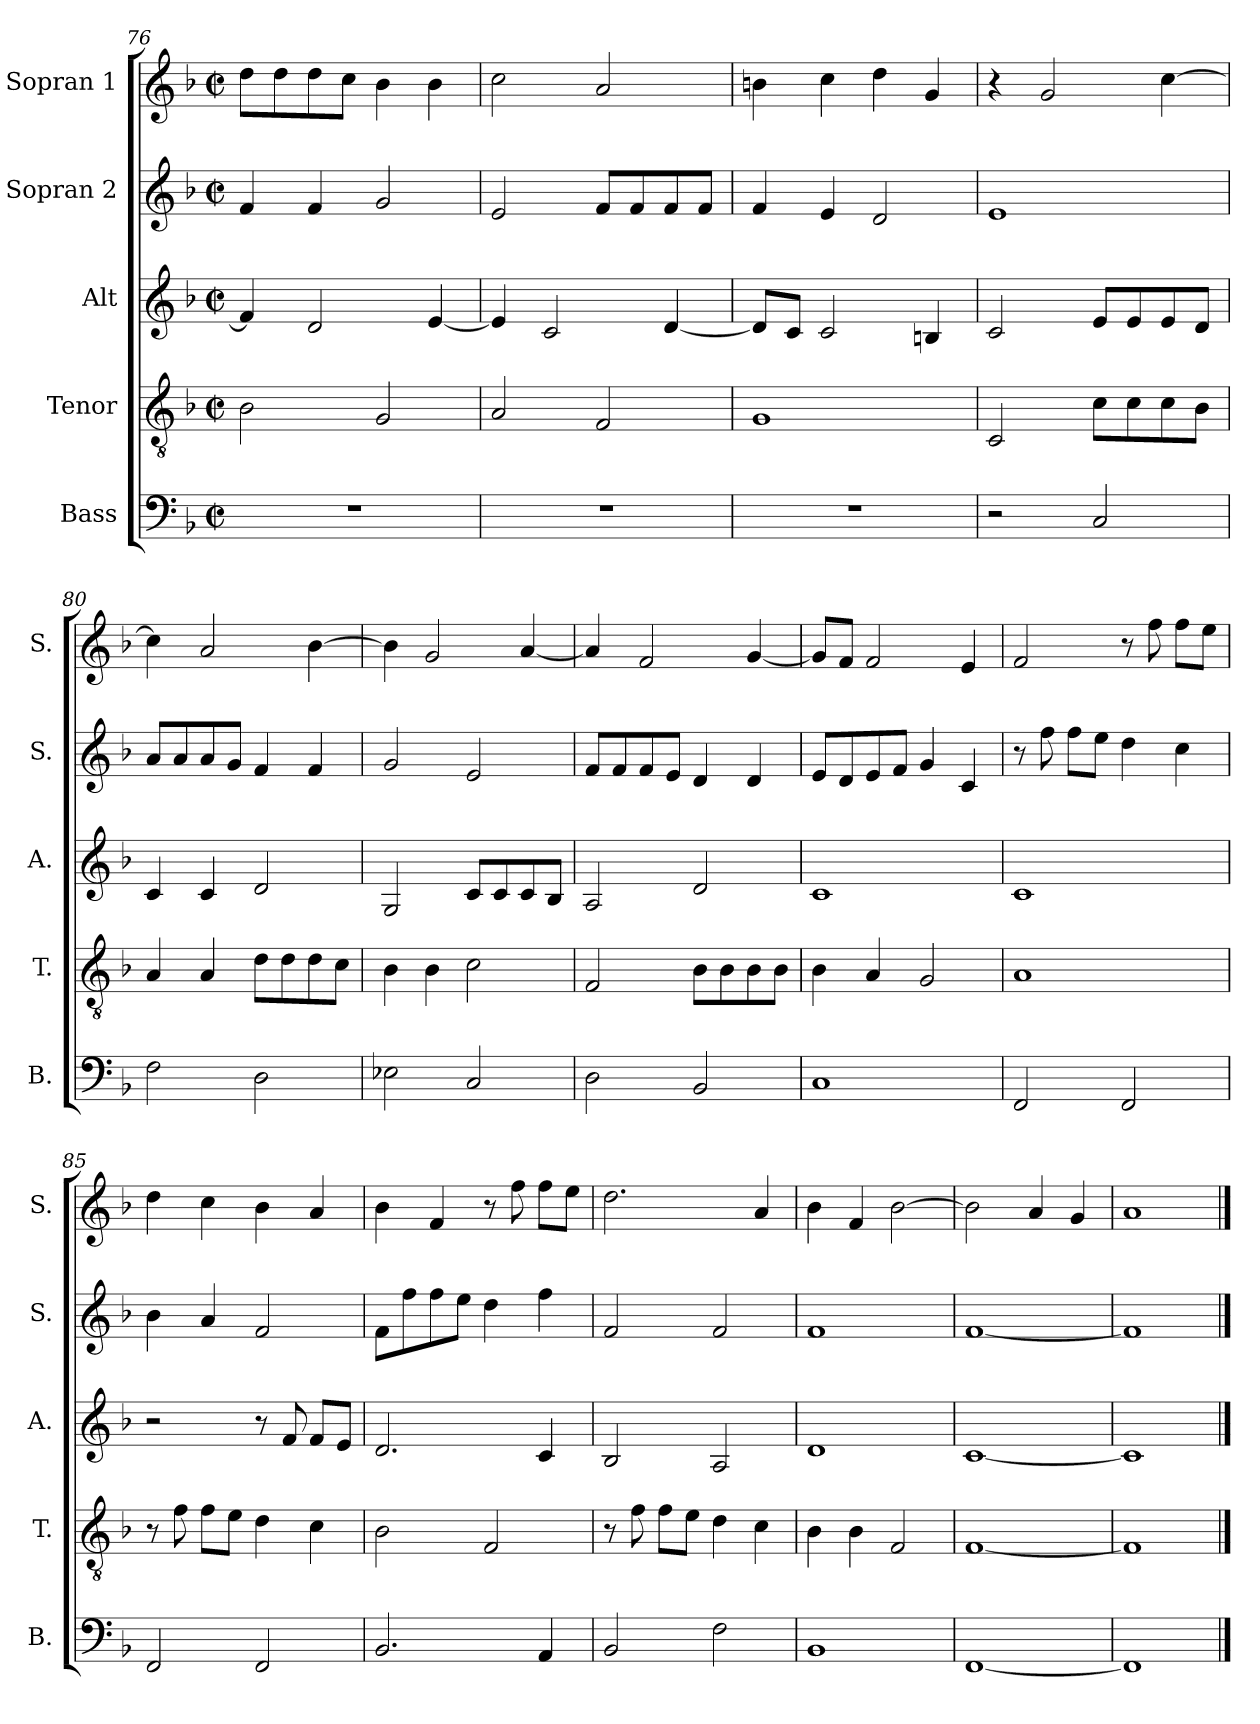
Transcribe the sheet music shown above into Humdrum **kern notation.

**kern	**kern	**kern	**kern	**kern
*part5	*part4	*part3	*part2	*part1
*staff5	*staff4	*staff3	*staff2	*staff1
*I"Bass	*I"Tenor	*I"Alt	*I"Sopran 2	*I"Sopran 1
*I'B.	*I'T.	*I'A.	*I'S.	*I'S.
*clefF4	*clefGv2	*clefG2	*clefG2	*clefG2
*	*ITrd7c12	*	*	*
*k[b-]	*k[b-]	*k[b-]	*k[b-]	*k[b-]
*F:	*F:	*F:	*F:	*F:
*M2/2	*M2/2	*M2/2	*M2/2	*M2/2
*met(c|)	*met(c|)	*met(c|)	*met(c|)	*met(c|)
=76	=76	=76	=76	=76
1r	2BB-i\	4fi/]	4fi/	8ddi\L
.	.	.	.	8ddi\
.	.	2di/	4fi/	8ddi\
.	.	.	.	8cci\J
.	2GGi/	.	2gi/	4b-i\
.	.	[<4ei/	.	4b-i\
=77	=77	=77	=77	=77
1r	2AAi/	4ei/]	2ei/	2cci\
.	.	2ci/	.	.
.	2FFi/	.	8fi/L	2ai/
.	.	.	8fi/	.
.	.	[<4di/	8fi/	.
.	.	.	8fi/J	.
=78	=78	=78	=78	=78
1r	1GGi	8di/L]	4fi/	4bni\
.	.	8ci/J	.	.
.	.	2ci/	4ei/	4cci\
.	.	.	2di/	4ddi\
.	.	4Bni/	.	4gi/
=79	=79	=79	=79	=79
2r	2CCi/	2ci/	1ei	4r
.	.	.	.	2gi/
2Ci/	8Ci\L	8ei/L	.	.
.	8Ci\	8ei/	.	.
.	8Ci\	8ei/	.	[>4cci\
.	8BB-i\J	8di/J	.	.
!!LO:PB:g=z
=80	=80	=80	=80	=80
2Fi\	4AAi/	4ci/	8ai/L	4cci\]
.	.	.	8ai/	.
.	4AAi/	4ci/	8ai/	2ai/
.	.	.	8gi/J	.
2Di\	8Di\L	2di/	4fi/	.
.	8Di\	.	.	.
.	8Di\	.	4fi/	[>4b-i\
.	8Ci\J	.	.	.
=81	=81	=81	=81	=81
2E-Xi\	4BB-i\	2Gi/	2gi/	4b-i\]
.	4BB-i\	.	.	2gi/
2Ci/	2Ci\	8ci/L	2ei/	.
.	.	8ci/	.	.
.	.	8ci/	.	[<4ai/
.	.	8B-i/J	.	.
=82	=82	=82	=82	=82
2Di\	2FFi/	2Ai/	8fi/L	4ai/]
.	.	.	8fi/	.
.	.	.	8fi/	2fi/
.	.	.	8ei/J	.
2BB-i/	8BB-i\L	2di/	4di/	.
.	8BB-i\	.	.	.
.	8BB-i\	.	4di/	[<4gi/
.	8BB-i\J	.	.	.
=83	=83	=83	=83	=83
1Ci	4BB-i\	1ci	8ei/L	8gi/L]
.	.	.	8di/	8fi/J
.	4AAi/	.	8ei/	2fi/
.	.	.	8fi/J	.
.	2GGi/	.	4gi/	.
.	.	.	4ci/	4ei/
=84	=84	=84	=84	=84
2FFi/	1AAi	1ci	8r	2fi/
.	.	.	8ffi\	.
.	.	.	8ffi\L	.
.	.	.	8eei\J	.
2FFi/	.	.	4ddi\	8r
.	.	.	.	8ffi\
.	.	.	4cci\	8ffi\L
.	.	.	.	8eei\J
!!LO:LB:g=z
=85	=85	=85	=85	=85
2FFi/	8r	2r	4b-i\	4ddi\
.	8Fi\	.	.	.
.	8Fi\L	.	4ai/	4cci\
.	8Ei\J	.	.	.
2FFi/	4Di\	8r	2fi/	4b-i\
.	.	8fi/	.	.
.	4Ci\	8fi/L	.	4ai/
.	.	8ei/J	.	.
=86	=86	=86	=86	=86
2.BB-i/	2BB-i\	2.di/	8fi\L	4b-i\
.	.	.	8ffi\	.
.	.	.	8ffi\	4fi/
.	.	.	8eei\J	.
.	2FFi/	.	4ddi\	8r
.	.	.	.	8ffi\
4AAi/	.	4ci/	4ffi\	8ffi\L
.	.	.	.	8eei\J
=87	=87	=87	=87	=87
2BB-i/	8r	2B-i/	2fi/	2.ddi\
.	8Fi\	.	.	.
.	8Fi\L	.	.	.
.	8Ei\J	.	.	.
2Fi\	4Di\	2Ai/	2fi/	.
.	4Ci\	.	.	4ai/
=88	=88	=88	=88	=88
1BB-i	4BB-i\	1di	1fi	4b-i\
.	4BB-i\	.	.	4fi/
.	2FFi/	.	.	[>2b-i\
=89	=89	=89	=89	=89
[<1FFi	[<1FFi	[<1ci	[<1fi	2b-i\]
.	.	.	.	4ai/
.	.	.	.	4gi/
=90	=90	=90	=90	=90
1FFi]	1FFi]	1ci]	1fi]	1ai
==	==	==	==	==
*-	*-	*-	*-	*-
